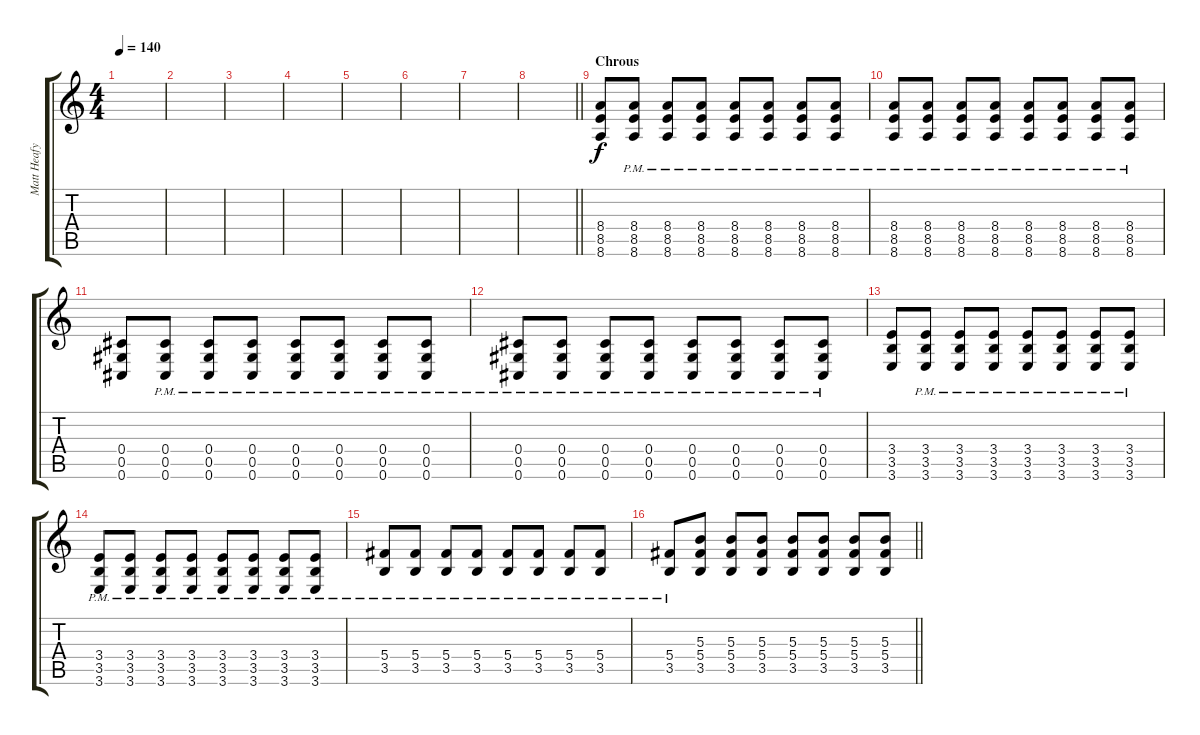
\track ("Matt Heafy" "Matt Heafy") {instrument distortionguitar}
\staff {score tabs}
\tuning (Eb4 Bb3 Gb3 Db3 Ab2 Db2) {hide}
\ts (4 4)
\tempo 140
\clef g2
\ks c
|
|
|
|
|
|
|
\barLineRight lightlight
|
\section ("" "Chrous")
(8.4 8.5 8.6).8 (8.4 8.5 8.6{pm}).8 (8.4 8.5 8.6{pm}).8 (8.4 8.5 8.6{pm}).8 (8.4 8.5 8.6{pm}).8 (8.4 8.5 8.6{pm}).8 (8.4 8.5 8.6{pm}).8 (8.4 8.5 8.6{pm}).8 |
(8.4 8.5 8.6{pm}).8 (8.4 8.5 8.6{pm}).8 (8.4 8.5 8.6{pm}).8 (8.4 8.5 8.6{pm}).8 (8.4 8.5 8.6{pm}).8 (8.4 8.5 8.6{pm}).8 (8.4 8.5 8.6{pm}).8 (8.4 8.5 8.6{pm}).8 |
(0.4 0.5 0.6).8 (0.4 0.5{pm} 0.6{pm}).8 (0.4 0.5{pm} 0.6{pm}).8 (0.4 0.5{pm} 0.6{pm}).8 (0.4 0.5{pm} 0.6{pm}).8 (0.4 0.5{pm} 0.6{pm}).8 (0.4 0.5{pm} 0.6{pm}).8 (0.4 0.5{pm} 0.6{pm}).8 |
(0.4 0.5{pm} 0.6{pm}).8 (0.4 0.5{pm} 0.6{pm}).8 (0.4 0.5 0.6{pm}).8 (0.4 0.5{pm} 0.6{pm}).8 (0.4 0.5 0.6{pm}).8 (0.4 0.5 0.6{pm}).8 (0.4 0.5{pm} 0.6{pm}).8 (0.4 0.5{pm} 0.6{pm}).8 |
(3.4 3.5 3.6).8 (3.4{pm} 3.5{pm} 3.6{pm}).8 (3.4{pm} 3.5{pm} 3.6{pm}).8 (3.4{pm} 3.5{pm} 3.6{pm}).8 (3.4{pm} 3.5{pm} 3.6{pm}).8 (3.4{pm} 3.5{pm} 3.6{pm}).8 (3.4{pm} 3.5{pm} 3.6{pm}).8 (3.4{pm} 3.5{pm} 3.6{pm}).8 |
(3.4{pm} 3.5{pm} 3.6{pm}).8 (3.4{pm} 3.5{pm} 3.6{pm}).8 (3.4{pm} 3.5{pm} 3.6{pm}).8 (3.4{pm} 3.5{pm} 3.6{pm}).8 (3.4{pm} 3.5{pm} 3.6{pm}).8 (3.4{pm} 3.5{pm} 3.6{pm}).8 (3.4{pm} 3.5{pm} 3.6{pm}).8 (3.4{pm} 3.5{pm} 3.6{pm}).8 |
(5.4{pm} 3.5{pm}).8 (5.4{pm} 3.5{pm}).8 (5.4{pm} 3.5{pm}).8 (5.4{pm} 3.5{pm}).8 (5.4{pm} 3.5{pm}).8 (5.4{pm} 3.5{pm}).8 (5.4{pm} 3.5{pm}).8 (5.4{pm} 3.5{pm}).8 |
\barLineRight lightlight
(5.4{pm} 3.5{pm}).8 (5.3 5.4 3.5).8 (5.3 5.4 3.5).8 (5.3 5.4 3.5).8 (5.3 5.4 3.5).8 (5.3 5.4 3.5).8 (5.3 5.4 3.5).8 (5.3 5.4 3.5).8
